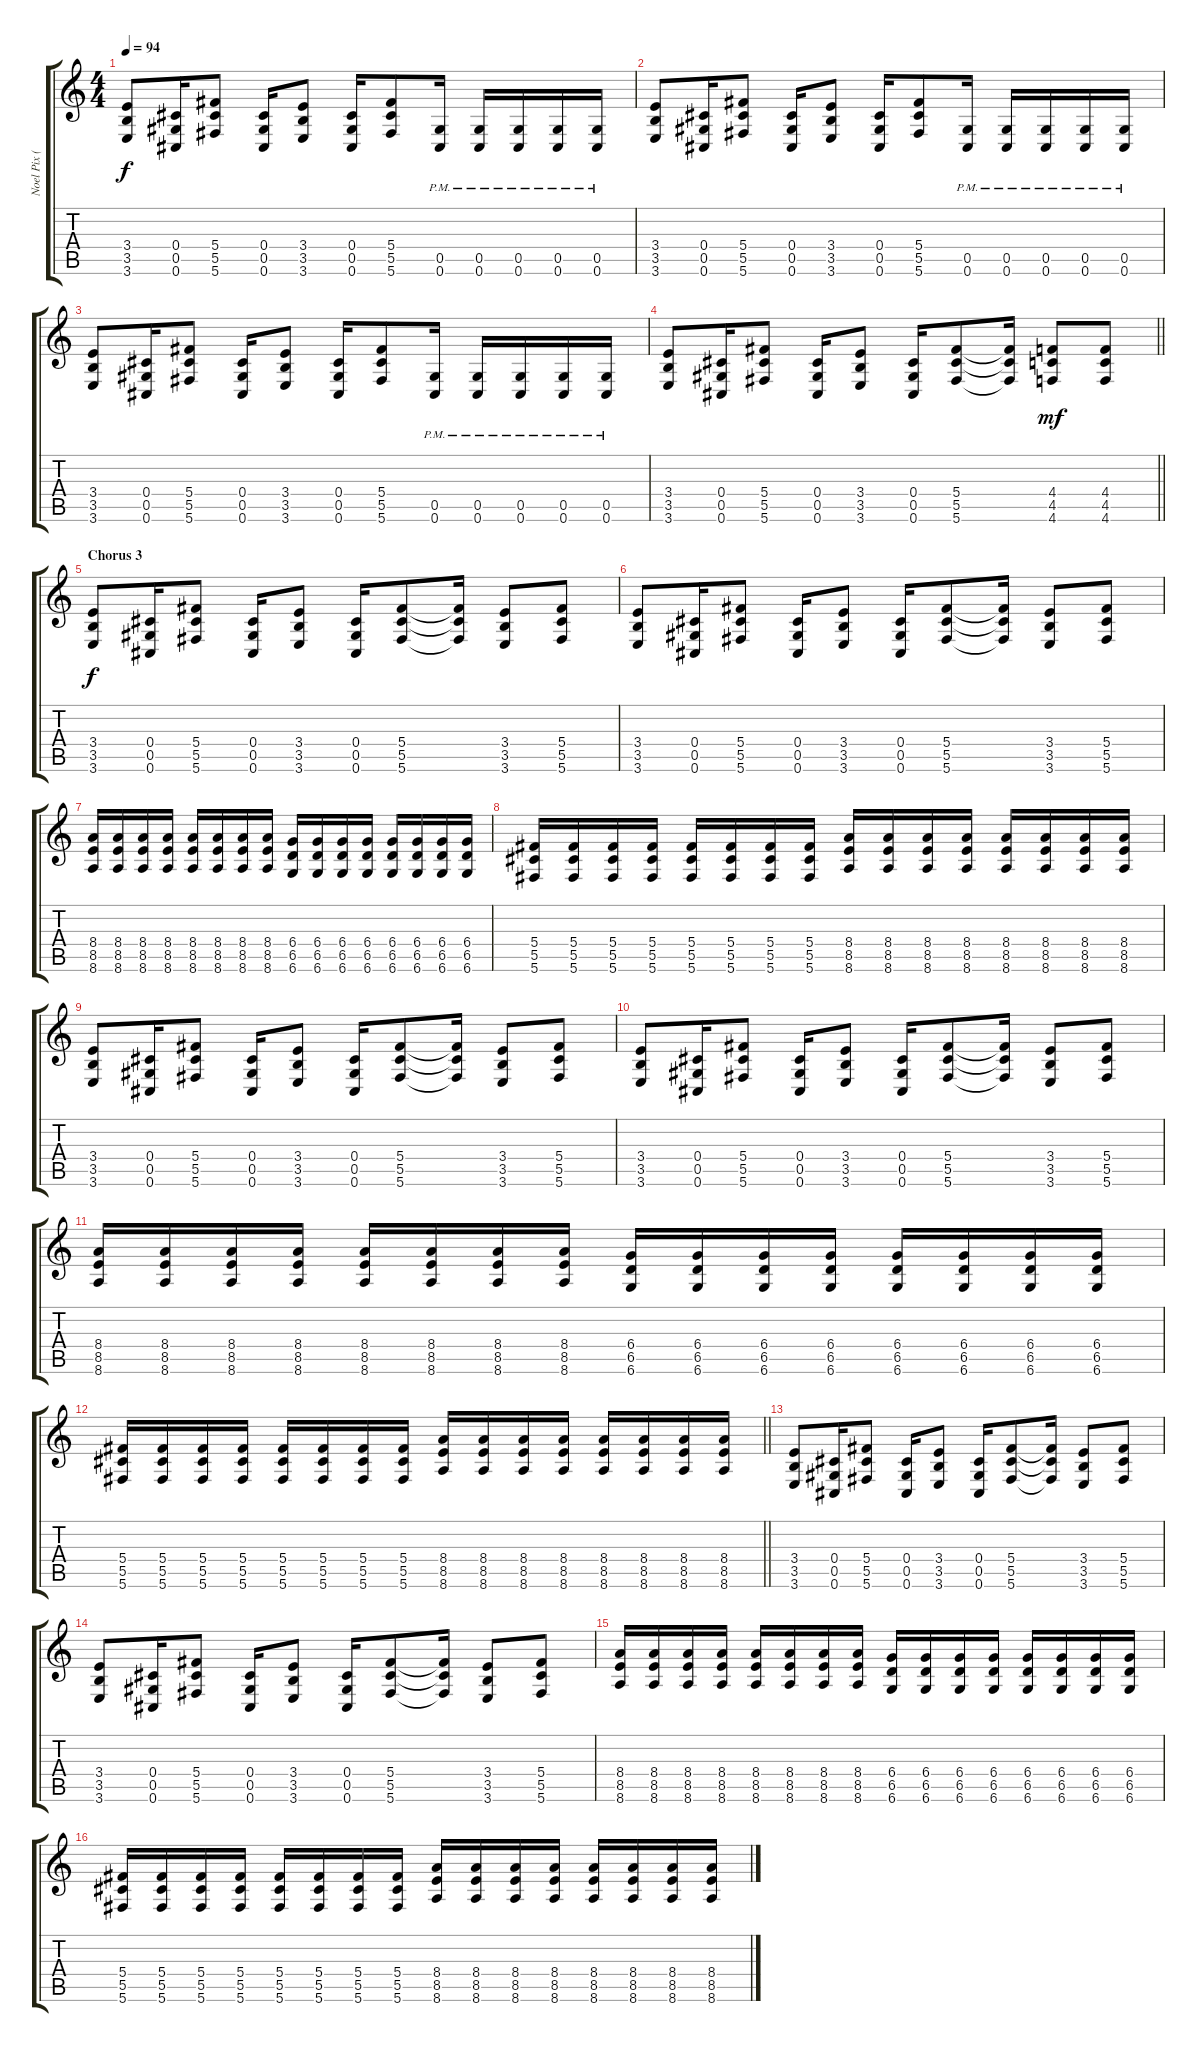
\track ("Noel Pix ( distortion )" "Noel Pix (") {instrument distortionguitar}
\staff {score tabs}
\tuning (Eb4 Bb3 Gb3 Db3 Ab2 Db2) {hide}
\ts (4 4)
\tempo 94
\clef g2
\ks c
(3.4 3.5 3.6).8{dy f} (0.4 0.5 0.6).16 (5.4 5.5 5.6).8 (0.4 0.5 0.6).16 (3.4 3.5 3.6).8 (0.4 0.5 0.6).16 (5.4 5.5 5.6).8 (0.5{pm} 0.6{pm}).16 (0.5{pm} 0.6{pm}).16 (0.5{pm} 0.6{pm}).16 (0.5{pm} 0.6{pm}).16 (0.5{pm} 0.6{pm}).16 |
(3.4 3.5 3.6).8 (0.4 0.5 0.6).16 (5.4 5.5 5.6).8 (0.4 0.5 0.6).16 (3.4 3.5 3.6).8 (0.4 0.5 0.6).16 (5.4 5.5 5.6).8 (0.5{pm} 0.6{pm}).16 (0.5{pm} 0.6{pm}).16 (0.5{pm} 0.6{pm}).16 (0.5{pm} 0.6{pm}).16 (0.5{pm} 0.6{pm}).16 |
(3.4 3.5 3.6).8 (0.4 0.5 0.6).16 (5.4 5.5 5.6).8 (0.4 0.5 0.6).16 (3.4 3.5 3.6).8 (0.4 0.5 0.6).16 (5.4 5.5 5.6).8 (0.5{pm} 0.6{pm}).16 (0.5{pm} 0.6{pm}).16 (0.5{pm} 0.6{pm}).16 (0.5{pm} 0.6{pm}).16 (0.5{pm} 0.6{pm}).16 |
\barLineRight lightlight
(3.4 3.5 3.6).8 (0.4 0.5 0.6).16 (5.4 5.5 5.6).8 (0.4 0.5 0.6).16 (3.4 3.5 3.6).8 (0.4 0.5 0.6).16 (5.4 5.5 5.6).8 (5.4{t} 5.5{t} 5.6{t}).16 (4.4 4.5 4.6).8{dy mf} (4.4 4.5 4.6).8 |
\section ("" "Chorus 3")
(3.4 3.5 3.6).8{dy f} (0.4 0.5 0.6).16 (5.4 5.5 5.6).8 (0.4 0.5 0.6).16 (3.4 3.5 3.6).8 (0.4 0.5 0.6).16 (5.4 5.5 5.6).8 (5.4{t} 5.5{t} 5.6{t}).16 (3.4 3.5 3.6).8 (5.4 5.5 5.6).8 |
(3.4 3.5 3.6).8 (0.4 0.5 0.6).16 (5.4 5.5 5.6).8 (0.4 0.5 0.6).16 (3.4 3.5 3.6).8 (0.4 0.5 0.6).16 (5.4 5.5 5.6).8 (5.4{t} 5.5{t} 5.6{t}).16 (3.4 3.5 3.6).8 (5.4 5.5 5.6).8 |
(8.4 8.5 8.6).16 (8.4 8.5 8.6).16 (8.4 8.5 8.6).16 (8.4 8.5 8.6).16 (8.4 8.5 8.6).16 (8.4 8.5 8.6).16 (8.4 8.5 8.6).16 (8.4 8.5 8.6).16 (6.4 6.5 6.6).16 (6.4 6.5 6.6).16 (6.4 6.5 6.6).16 (6.4 6.5 6.6).16 (6.4 6.5 6.6).16 (6.4 6.5 6.6).16 (6.4 6.5 6.6).16 (6.4 6.5 6.6).16 |
(5.4 5.5 5.6).16 (5.4 5.5 5.6).16 (5.4 5.5 5.6).16 (5.4 5.5 5.6).16 (5.4 5.5 5.6).16 (5.4 5.5 5.6).16 (5.4 5.5 5.6).16 (5.4 5.5 5.6).16 (8.4 8.5 8.6).16 (8.4 8.5 8.6).16 (8.4 8.5 8.6).16 (8.4 8.5 8.6).16 (8.4 8.5 8.6).16 (8.4 8.5 8.6).16 (8.4 8.5 8.6).16 (8.4 8.5 8.6).16 |
(3.4 3.5 3.6).8 (0.4 0.5 0.6).16 (5.4 5.5 5.6).8 (0.4 0.5 0.6).16 (3.4 3.5 3.6).8 (0.4 0.5 0.6).16 (5.4 5.5 5.6).8 (5.4{t} 5.5{t} 5.6{t}).16 (3.4 3.5 3.6).8 (5.4 5.5 5.6).8 |
(3.4 3.5 3.6).8 (0.4 0.5 0.6).16 (5.4 5.5 5.6).8 (0.4 0.5 0.6).16 (3.4 3.5 3.6).8 (0.4 0.5 0.6).16 (5.4 5.5 5.6).8 (5.4{t} 5.5{t} 5.6{t}).16 (3.4 3.5 3.6).8 (5.4 5.5 5.6).8 |
(8.4 8.5 8.6).16 (8.4 8.5 8.6).16 (8.4 8.5 8.6).16 (8.4 8.5 8.6).16 (8.4 8.5 8.6).16 (8.4 8.5 8.6).16 (8.4 8.5 8.6).16 (8.4 8.5 8.6).16 (6.4 6.5 6.6).16 (6.4 6.5 6.6).16 (6.4 6.5 6.6).16 (6.4 6.5 6.6).16 (6.4 6.5 6.6).16 (6.4 6.5 6.6).16 (6.4 6.5 6.6).16 (6.4 6.5 6.6).16 |
\barLineRight lightlight
(5.4 5.5 5.6).16 (5.4 5.5 5.6).16 (5.4 5.5 5.6).16 (5.4 5.5 5.6).16 (5.4 5.5 5.6).16 (5.4 5.5 5.6).16 (5.4 5.5 5.6).16 (5.4 5.5 5.6).16 (8.4 8.5 8.6).16 (8.4 8.5 8.6).16 (8.4 8.5 8.6).16 (8.4 8.5 8.6).16 (8.4 8.5 8.6).16 (8.4 8.5 8.6).16 (8.4 8.5 8.6).16 (8.4 8.5 8.6).16 |
(3.4 3.5 3.6).8 (0.4 0.5 0.6).16 (5.4 5.5 5.6).8 (0.4 0.5 0.6).16 (3.4 3.5 3.6).8 (0.4 0.5 0.6).16 (5.4 5.5 5.6).8 (5.4{t} 5.5{t} 5.6{t}).16 (3.4 3.5 3.6).8 (5.4 5.5 5.6).8 |
(3.4 3.5 3.6).8 (0.4 0.5 0.6).16 (5.4 5.5 5.6).8 (0.4 0.5 0.6).16 (3.4 3.5 3.6).8 (0.4 0.5 0.6).16 (5.4 5.5 5.6).8 (5.4{t} 5.5{t} 5.6{t}).16 (3.4 3.5 3.6).8 (5.4 5.5 5.6).8 |
(8.4 8.5 8.6).16 (8.4 8.5 8.6).16 (8.4 8.5 8.6).16 (8.4 8.5 8.6).16 (8.4 8.5 8.6).16 (8.4 8.5 8.6).16 (8.4 8.5 8.6).16 (8.4 8.5 8.6).16 (6.4 6.5 6.6).16 (6.4 6.5 6.6).16 (6.4 6.5 6.6).16 (6.4 6.5 6.6).16 (6.4 6.5 6.6).16 (6.4 6.5 6.6).16 (6.4 6.5 6.6).16 (6.4 6.5 6.6).16 |
(5.4 5.5 5.6).16 (5.4 5.5 5.6).16 (5.4 5.5 5.6).16 (5.4 5.5 5.6).16 (5.4 5.5 5.6).16 (5.4 5.5 5.6).16 (5.4 5.5 5.6).16 (5.4 5.5 5.6).16 (8.4 8.5 8.6).16 (8.4 8.5 8.6).16 (8.4 8.5 8.6).16 (8.4 8.5 8.6).16 (8.4 8.5 8.6).16 (8.4 8.5 8.6).16 (8.4 8.5 8.6).16 (8.4 8.5 8.6).16
